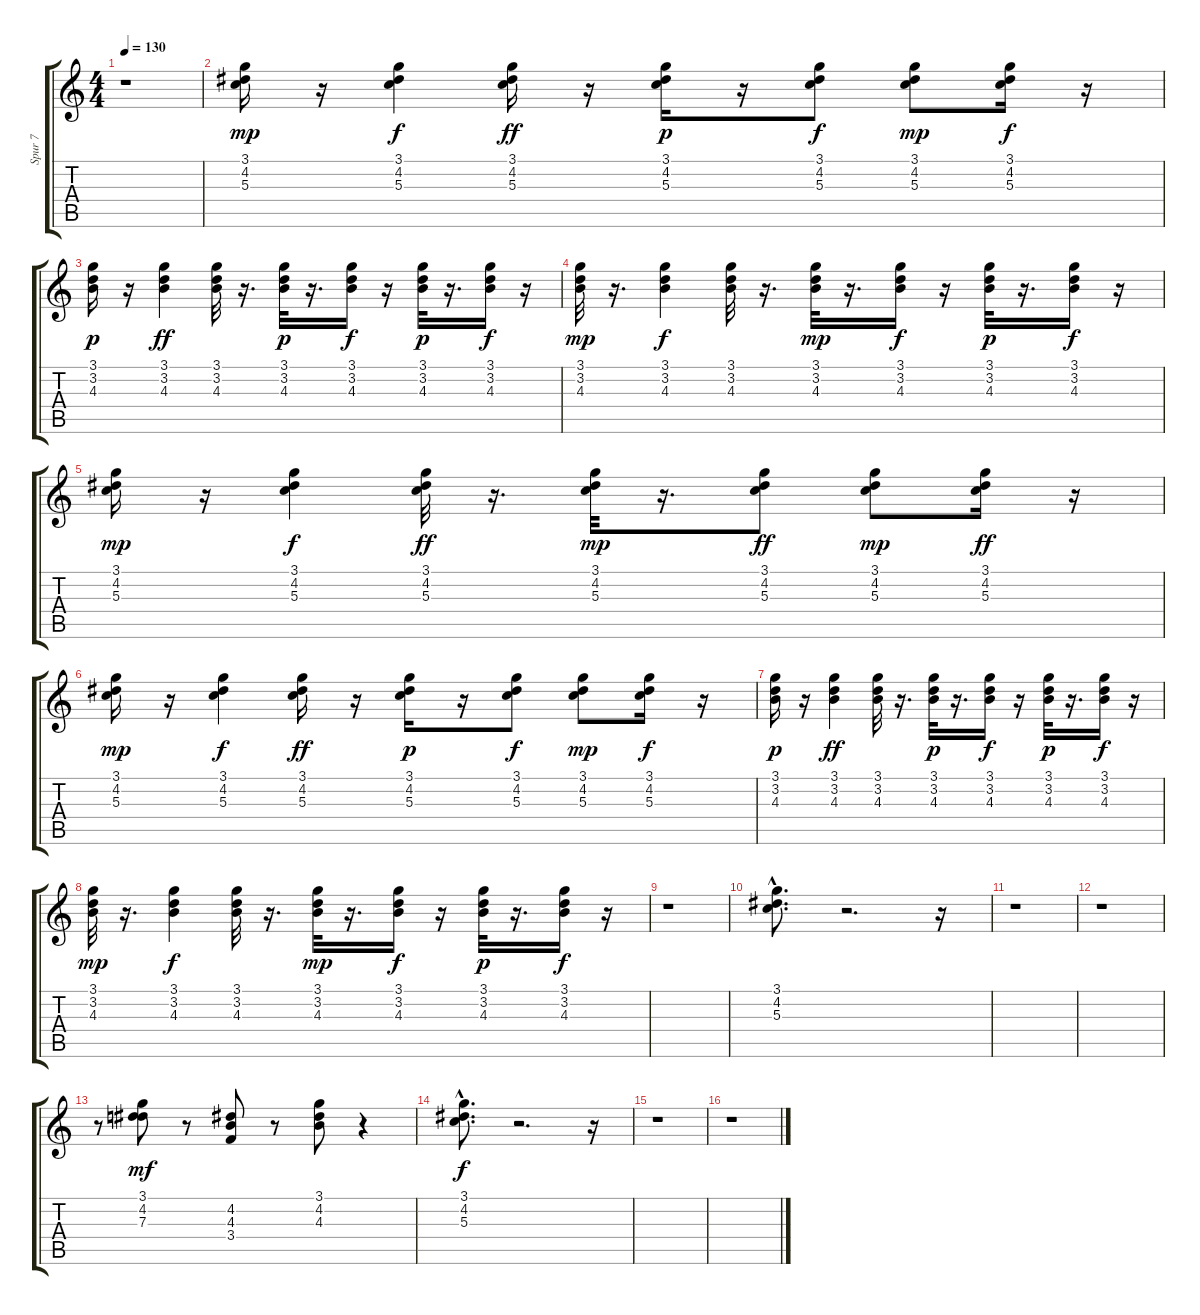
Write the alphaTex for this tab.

\track ("Spur 7" "Spur 7") {instrument acousticguitarsteel}
\staff {score tabs}
\tuning (E4 B3 G3 D3 A2 E2) {hide}
\ts (4 4)
\tempo 130
\clef g2
\ks c
r.1{dy mp instrument acousticguitarsteel} |
(3.1 4.2 5.3).16 r.16 (3.1 4.2 5.3).4{dy f} (3.1 4.2 5.3).16{dy ff} r.16 (3.1 4.2 5.3).16{dy p} r.16 (3.1 4.2 5.3).8{dy f} (3.1 4.2 5.3).8{dy mp} (3.1 4.2 5.3).16{dy f} r.16 |
(3.1 3.2 4.3).16{dy p} r.16 (3.1 3.2 4.3).4{dy ff} (3.1 3.2 4.3).32 r.16{d} (3.1 3.2 4.3).32{dy p} r.16{d} (3.1 3.2 4.3).16{dy f} r.16 (3.1 3.2 4.3).32{dy p} r.16{d} (3.1 3.2 4.3).16{dy f} r.16 |
(3.1 3.2 4.3).32{dy mp} r.16{d} (3.1 3.2 4.3).4{dy f} (3.1 3.2 4.3).32 r.16{d} (3.1 3.2 4.3).32{dy mp} r.16{d} (3.1 3.2 4.3).16{dy f} r.16 (3.1 3.2 4.3).32{dy p} r.16{d} (3.1 3.2 4.3).16{dy f} r.16 |
(3.1 4.2 5.3).16{dy mp} r.16 (3.1 4.2 5.3).4{dy f} (3.1 4.2 5.3).32{dy ff} r.16{d} (3.1 4.2 5.3).32{dy mp} r.16{d} (3.1 4.2 5.3).8{dy ff} (3.1 4.2 5.3).8{dy mp} (3.1 4.2 5.3).16{dy ff} r.16 |
(3.1 4.2 5.3).16{dy mp} r.16 (3.1 4.2 5.3).4{dy f} (3.1 4.2 5.3).16{dy ff} r.16 (3.1 4.2 5.3).16{dy p} r.16 (3.1 4.2 5.3).8{dy f} (3.1 4.2 5.3).8{dy mp} (3.1 4.2 5.3).16{dy f} r.16 |
(3.1 3.2 4.3).16{dy p} r.16 (3.1 3.2 4.3).4{dy ff} (3.1 3.2 4.3).32 r.16{d} (3.1 3.2 4.3).32{dy p} r.16{d} (3.1 3.2 4.3).16{dy f} r.16 (3.1 3.2 4.3).32{dy p} r.16{d} (3.1 3.2 4.3).16{dy f} r.16 |
(3.1 3.2 4.3).32{dy mp} r.16{d} (3.1 3.2 4.3).4{dy f} (3.1 3.2 4.3).32 r.16{d} (3.1 3.2 4.3).32{dy mp} r.16{d} (3.1 3.2 4.3).16{dy f} r.16 (3.1 3.2 4.3).32{dy p} r.16{d} (3.1 3.2 4.3).16{dy f} r.16 |
r.1 |
(3.1{hac} 4.2{hac} 5.3{hac}).8{d} r.2{d} r.16 |
r.1 |
r.1 |
r.8 (3.1 4.2 7.3).8{dy mf} r.8 (4.2 4.3 3.4).8 r.8 (3.1 4.2 4.3).8 r.4 |
(3.1{hac} 4.2{hac} 5.3{hac}).8{d dy f} r.2{d} r.16 |
r.1 |
r.1
